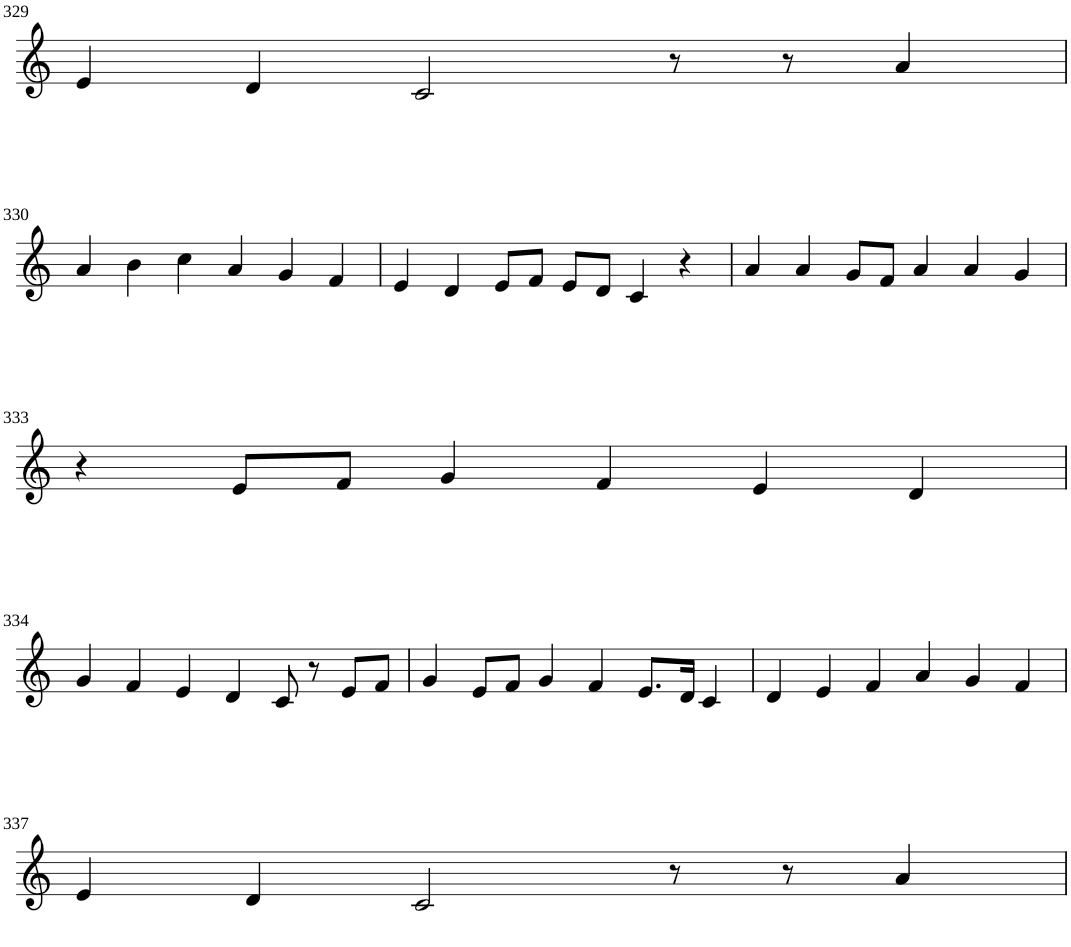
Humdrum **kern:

**kern
*part1
*staff1
*I"Violin
!!LO:PB:g=z
*clefG2
*k[]
*M6/4
=329
4e/
4d/
2c/
8r
8r
4a/
!!LO:LB:g=z
=330
4a/
4b\
4cc\
4a/
4g/
4f/
=331
4e/
4d/
8e/L
8f/J
8e/L
8d/J
4c/
4r
=332
4a/
4a/
8g/L
8f/J
4a/
4a/
4g/
!!LO:LB:g=z
=333
4r
8e/L
8f/J
4g/
4f/
4e/
4d/
!!LO:LB:g=z
=334
4g/
4f/
4e/
4d/
8c/
8r
8e/L
8f/J
=335
4g/
8e/L
8f/J
4g/
4f/
8.e/L
16d/Jk
4c/
=336
4d/
4e/
4f/
4a/
4g/
4f/
!!LO:LB:g=z
=337
4e/
4d/
2c/
8r
8r
4a/
=
*-
